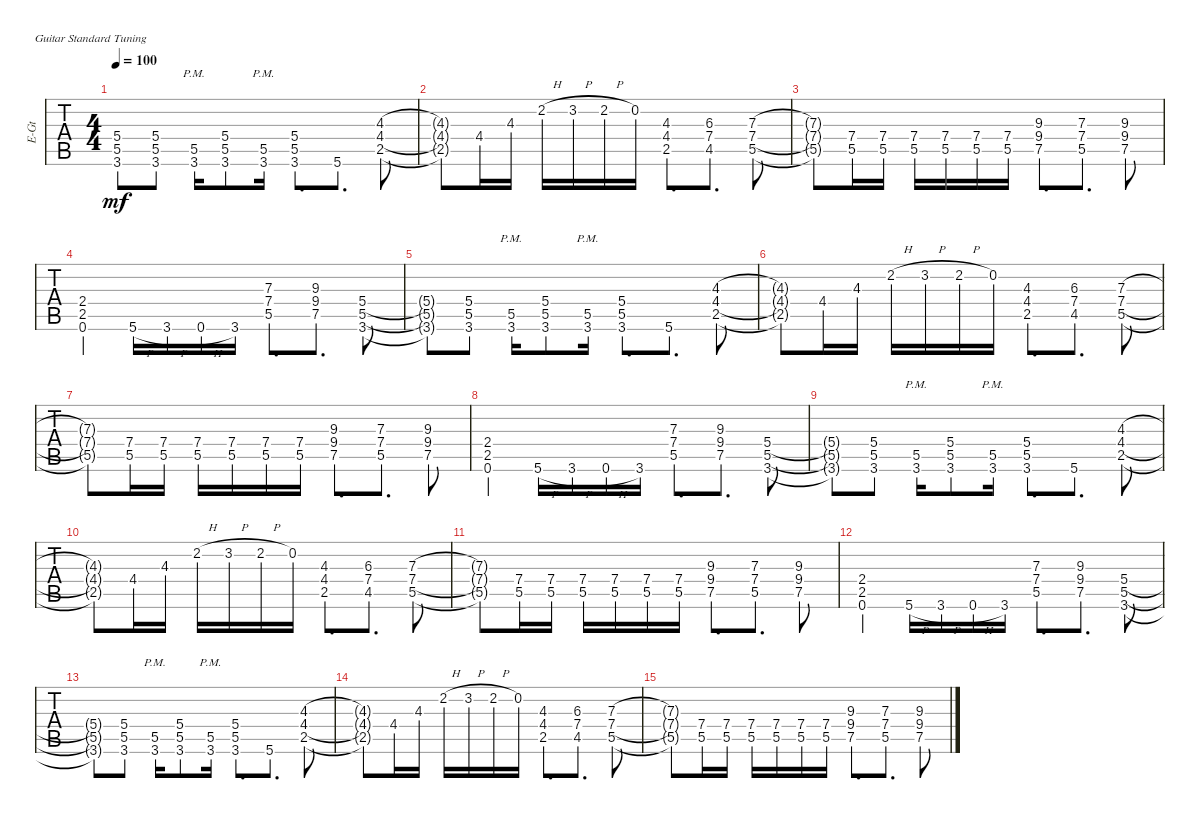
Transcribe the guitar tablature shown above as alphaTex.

\defaultSystemsLayout 4
\bracketExtendMode groupsimilarinstruments
\otherSystemsTrackNameOrientation horizontal
\track ("Matthew" "E-Gt") {instrument distortionguitar}
\staff {tabs}
\tuning (E4 B3 G3 D3 A2 E2)
\ts (4 4)
\tempo 100
\clef g2
\ks c
(3.6{t} 5.5{t} 5.4{t}).8{dy mf} (3.6 5.5 5.4).8 (3.6{pm} 5.5{pm}).16 (3.6 5.5 5.4).8 (3.6{pm} 5.5{pm}).16 (3.6 5.5 5.4).8{d} 5.6.8{d} (2.5 4.4{acc #} 4.3).8 |
(2.5{t} 4.4{t acc #} 4.3{t}).8 4.4{acc #}.16 4.3.16 2.2{h acc #}.16 3.2{h}.16 2.2{h acc #}.16 0.2.16 (2.5 4.4{acc #} 4.3).8{d} (4.5{acc #} 7.4 6.3{acc #}).8{d} (5.5 7.4 7.3).8 |
(5.5{t} 7.4{t} 7.3{t}).8 (5.5 7.4).16 (5.5 7.4).16 (5.5 7.4).16 (5.5 7.4).16 (5.5 7.4).16 (5.5 7.4).16 (7.5 9.4 9.3).8{d} (5.5 7.4 7.3).8{d} (7.5 9.4 9.3).8 |
(0.6 2.5 2.4).4 5.6{h}.16 3.6{h}.16 0.6{h}.16 3.6.16 (5.5 7.4 7.3).8{d} (7.5 9.4 9.3).8{d} (3.6 5.5 5.4).8 |
(3.6{t} 5.5{t} 5.4{t}).8 (3.6 5.5 5.4).8 (3.6{pm} 5.5{pm}).16 (3.6 5.5 5.4).8 (3.6{pm} 5.5{pm}).16 (3.6 5.5 5.4).8{d} 5.6.8{d} (2.5 4.4{acc #} 4.3).8 |
(2.5{t} 4.4{t acc #} 4.3{t}).8 4.4{acc #}.16 4.3.16 2.2{h acc #}.16 3.2{h}.16 2.2{h acc #}.16 0.2.16 (2.5 4.4{acc #} 4.3).8{d} (4.5{acc #} 7.4 6.3{acc #}).8{d} (5.5 7.4 7.3).8 |
(5.5{t} 7.4{t} 7.3{t}).8 (5.5 7.4).16 (5.5 7.4).16 (5.5 7.4).16 (5.5 7.4).16 (5.5 7.4).16 (5.5 7.4).16 (7.5 9.4 9.3).8{d} (5.5 7.4 7.3).8{d} (7.5 9.4 9.3).8 |
(0.6 2.5 2.4).4 5.6{h}.16 3.6{h}.16 0.6{h}.16 3.6.16 (5.5 7.4 7.3).8{d} (7.5 9.4 9.3).8{d} (3.6 5.5 5.4).8 |
(3.6{t} 5.5{t} 5.4{t}).8 (3.6 5.5 5.4).8 (3.6{pm} 5.5{pm}).16 (3.6 5.5 5.4).8 (3.6{pm} 5.5{pm}).16 (3.6 5.5 5.4).8{d} 5.6.8{d} (2.5 4.4{acc #} 4.3).8 |
(2.5{t} 4.4{t acc #} 4.3{t}).8 4.4{acc #}.16 4.3.16 2.2{h acc #}.16 3.2{h}.16 2.2{h acc #}.16 0.2.16 (2.5 4.4{acc #} 4.3).8{d} (4.5{acc #} 7.4 6.3{acc #}).8{d} (5.5 7.4 7.3).8 |
(5.5{t} 7.4{t} 7.3{t}).8 (5.5 7.4).16 (5.5 7.4).16 (5.5 7.4).16 (5.5 7.4).16 (5.5 7.4).16 (5.5 7.4).16 (7.5 9.4 9.3).8{d} (5.5 7.4 7.3).8{d} (7.5 9.4 9.3).8 |
(0.6 2.5 2.4).4 5.6{h}.16 3.6{h}.16 0.6{h}.16 3.6.16 (5.5 7.4 7.3).8{d} (7.5 9.4 9.3).8{d} (3.6 5.5 5.4).8 |
(3.6{t} 5.5{t} 5.4{t}).8 (3.6 5.5 5.4).8 (3.6{pm} 5.5{pm}).16 (3.6 5.5 5.4).8 (3.6{pm} 5.5{pm}).16 (3.6 5.5 5.4).8{d} 5.6.8{d} (2.5 4.4{acc #} 4.3).8 |
(2.5{t} 4.4{t acc #} 4.3{t}).8 4.4{acc #}.16 4.3.16 2.2{h acc #}.16 3.2{h}.16 2.2{h acc #}.16 0.2.16 (2.5 4.4{acc #} 4.3).8{d} (4.5{acc #} 7.4 6.3{acc #}).8{d} (5.5 7.4 7.3).8 |
(5.5{t} 7.4{t} 7.3{t}).8 (5.5 7.4).16 (5.5 7.4).16 (5.5 7.4).16 (5.5 7.4).16 (5.5 7.4).16 (5.5 7.4).16 (7.5 9.4 9.3).8{d} (5.5 7.4 7.3).8{d} (7.5 9.4 9.3).8
